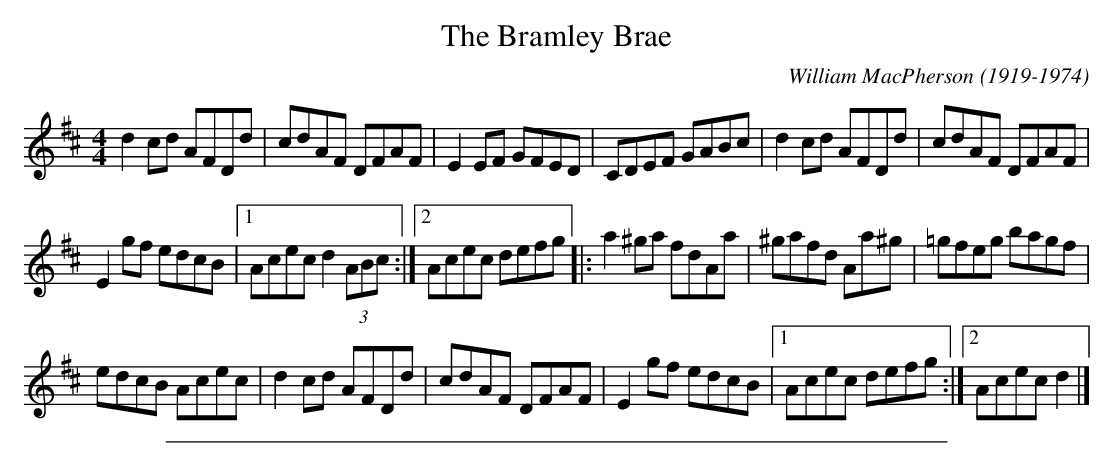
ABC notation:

X:1
T: Bramley Brae, The
C:William MacPherson (1919-1974)
M:4/4
L:1/8
K:D
d2 cd AFDd | cdAF DFAF | E2 EF GFED | CDEF GABc | d2 cd AFDd | cdAF DFAF |
E2 gf edcB |1 Acec d2 (3ABc :|2 Acec defg |: a2 ^ga fdAa | ^gafd Aa^g | =gfeg bagf |
edcB Acec | d2 cd AFDd | cdAF DFAF | E2 gf edcB |1 Acec defg :|2 Acec d2 |]
